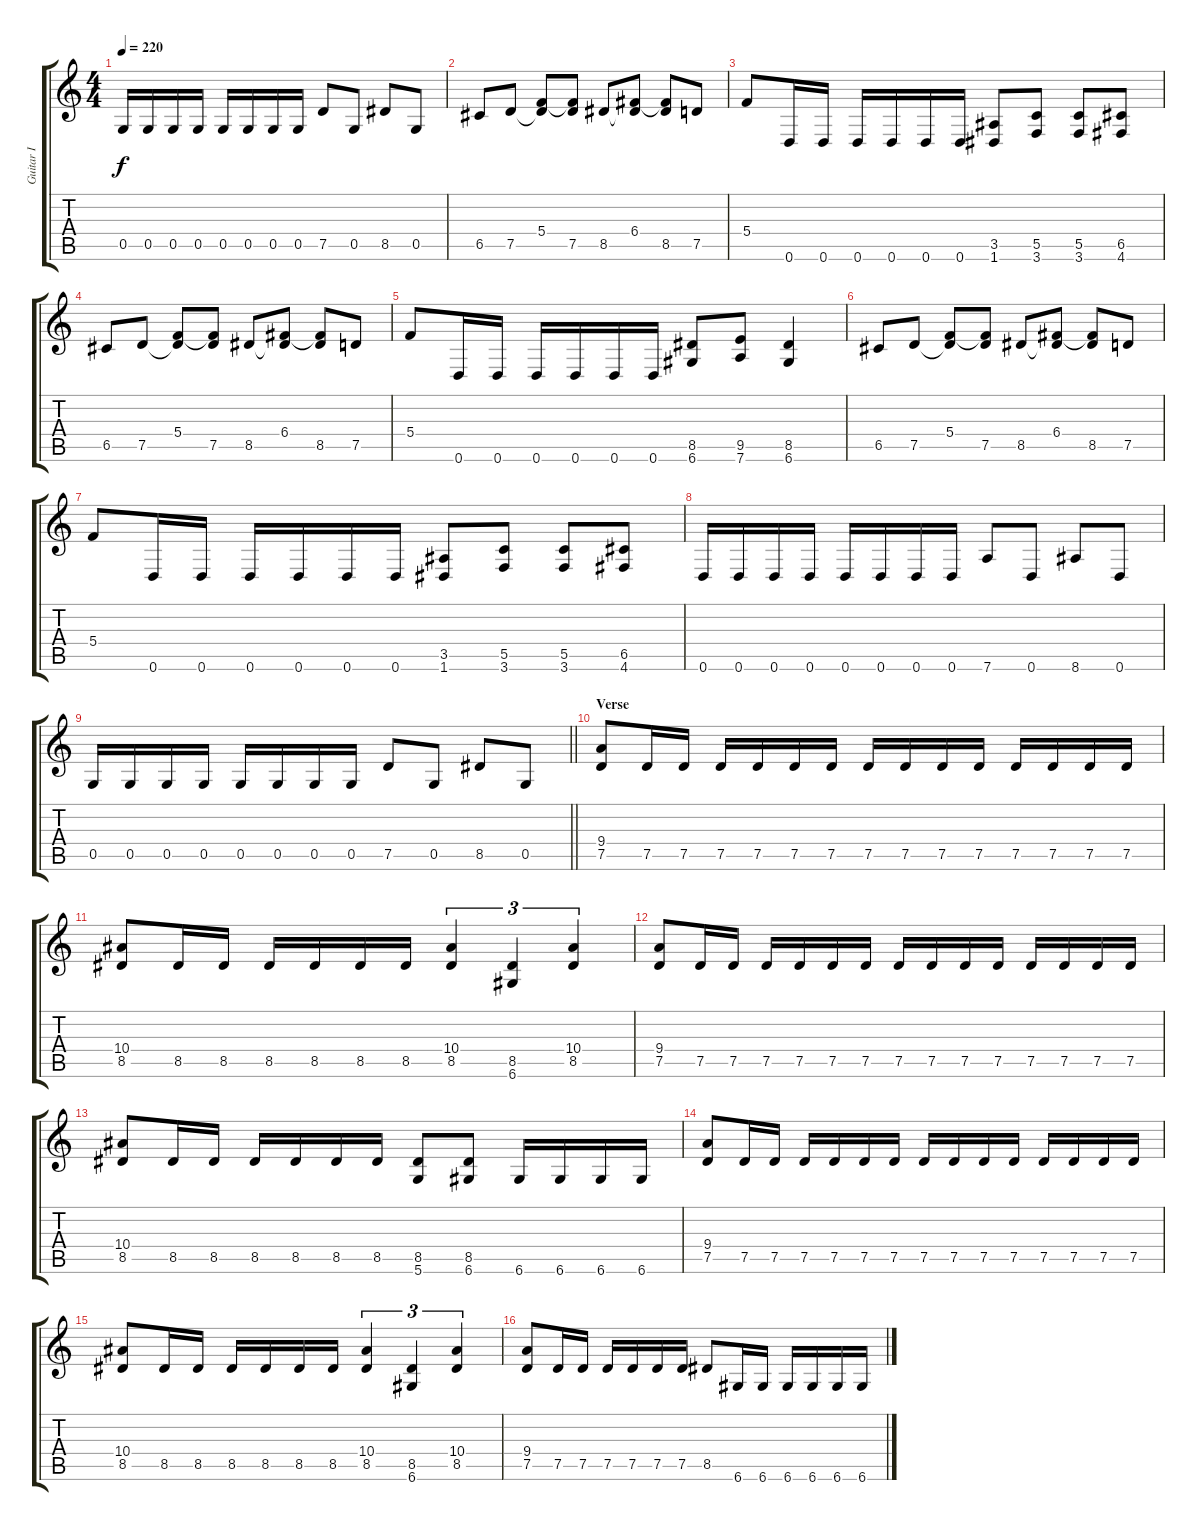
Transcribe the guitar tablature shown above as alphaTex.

\track ("Guitar I" "Guitar I") {instrument distortionguitar}
\staff {score tabs}
\tuning (D4 A3 F3 C3 G2 D2) {hide}
\ts (4 4)
\tempo 220
\clef g2
\ks c
0.5.16{dy f} 0.5.16 0.5.16 0.5.16 0.5.16 0.5.16 0.5.16 0.5.16 7.5.8 0.5.8 8.5.8 0.5.8 |
6.5.8 7.5.8 (5.4 7.5{t}).8 (5.4{t} 7.5).8 8.5.8 (6.4 8.5{t}).8 (6.4{t} 8.5).8 7.5.8 |
5.4.8 0.6.16 0.6.16 0.6.16 0.6.16 0.6.16 0.6.16 (3.5 1.6).8 (5.5 3.6).8 (5.5 3.6).8 (6.5 4.6).8 |
6.5.8 7.5.8 (5.4 7.5{t}).8 (5.4{t} 7.5).8 8.5.8 (6.4 8.5{t}).8 (6.4{t} 8.5).8 7.5.8 |
5.4.8 0.6.16 0.6.16 0.6.16 0.6.16 0.6.16 0.6.16 (8.5 6.6).8 (9.5 7.6).8 (8.5 6.6).4 |
6.5.8 7.5.8 (5.4 7.5{t}).8 (5.4{t} 7.5).8 8.5.8 (6.4 8.5{t}).8 (6.4{t} 8.5).8 7.5.8 |
5.4.8 0.6.16 0.6.16 0.6.16 0.6.16 0.6.16 0.6.16 (3.5 1.6).8 (5.5 3.6).8 (5.5 3.6).8 (6.5 4.6).8 |
0.6.16 0.6.16 0.6.16 0.6.16 0.6.16 0.6.16 0.6.16 0.6.16 7.6.8 0.6.8 8.6.8 0.6.8 |
\barLineRight lightlight
0.5.16 0.5.16 0.5.16 0.5.16 0.5.16 0.5.16 0.5.16 0.5.16 7.5.8 0.5.8 8.5.8 0.5.8 |
\section ("" "Verse")
(9.4 7.5).8 7.5.16 7.5.16 7.5.16 7.5.16 7.5.16 7.5.16 7.5.16 7.5.16 7.5.16 7.5.16 7.5.16 7.5.16 7.5.16 7.5.16 |
(10.4 8.5).8 8.5.16 8.5.16 8.5.16 8.5.16 8.5.16 8.5.16 (10.4 8.5).4{tu (3 2)} (8.5 6.6).4{tu (3 2)} (10.4 8.5).4{tu (3 2)} |
(9.4 7.5).8 7.5.16 7.5.16 7.5.16 7.5.16 7.5.16 7.5.16 7.5.16 7.5.16 7.5.16 7.5.16 7.5.16 7.5.16 7.5.16 7.5.16 |
(10.4 8.5).8 8.5.16 8.5.16 8.5.16 8.5.16 8.5.16 8.5.16 (8.5 5.6).8 (8.5 6.6).8 6.6.16 6.6.16 6.6.16 6.6.16 |
(9.4 7.5).8 7.5.16 7.5.16 7.5.16 7.5.16 7.5.16 7.5.16 7.5.16 7.5.16 7.5.16 7.5.16 7.5.16 7.5.16 7.5.16 7.5.16 |
(10.4 8.5).8 8.5.16 8.5.16 8.5.16 8.5.16 8.5.16 8.5.16 (10.4 8.5).4{tu (3 2)} (8.5 6.6).4{tu (3 2)} (10.4 8.5).4{tu (3 2)} |
(9.4 7.5).8 7.5.16 7.5.16 7.5.16 7.5.16 7.5.16 7.5.16 8.5.8 6.6.16 6.6.16 6.6.16 6.6.16 6.6.16 6.6.16
